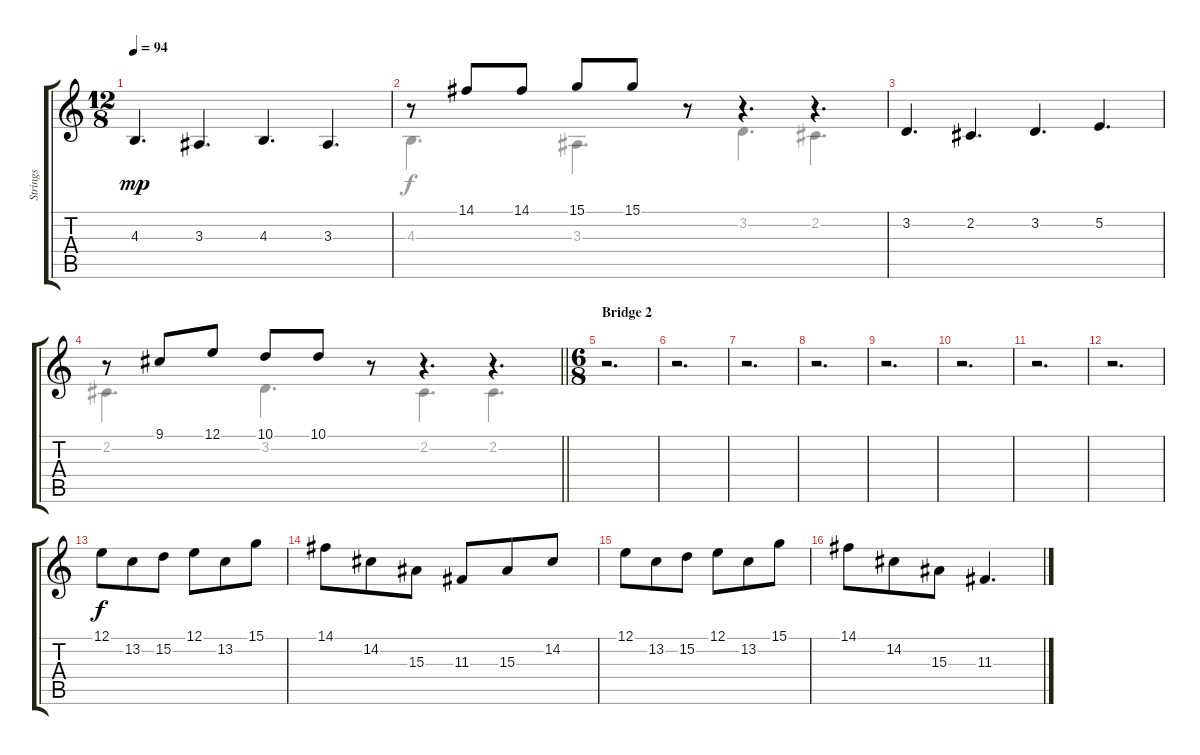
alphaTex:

\track ("Strings" "Strings") {instrument stringensemble1}
\staff {score tabs}
\tuning (E4 B3 G3 D3 A2 E2) {hide}
\voice
\ts (12 8)
\tempo 94
\clef g2
\ks c
4.3.4{d dy mp} 3.3.4{d} 4.3.4{d} 3.3.4{d} |
r.8 14.1.8 14.1.8 15.1.8 15.1.8 r.8 r.4{d} r.4{d} |
3.2.4{d} 2.2.4{d} 3.2.4{d} 5.2.4{d} |
\barLineRight lightlight
r.8 9.1.8 12.1.8 10.1.8 10.1.8 r.8 r.4{d} r.4{d} |
\ts (6 8)
\section ("" "Bridge 2")
r.2{d} |
r.2{d} |
r.2{d} |
r.2{d} |
r.2{d} |
r.2{d} |
r.2{d} |
r.2{d} |
12.1.8{dy f} 13.2.8 15.2.8 12.1.8 13.2.8 15.1.8 |
14.1.8 14.2.8 15.3.8 11.3.8 15.3.8 14.2.8 |
12.1.8 13.2.8 15.2.8 12.1.8 13.2.8 15.1.8 |
14.1.8 14.2.8 15.3.8 11.3.4{d}
\voice
\clef g2
\ottava regular
\simile none
\ks c
|
4.3.4{d} 3.3.4{d} 3.2.4{d} 2.2.4{d} |
|
\barLineRight lightlight
2.2.4{d} 3.2.4{d} 2.2.4{d} 2.2.4{d} |
|
|
|
|
|
|
|
|
|
|
|
